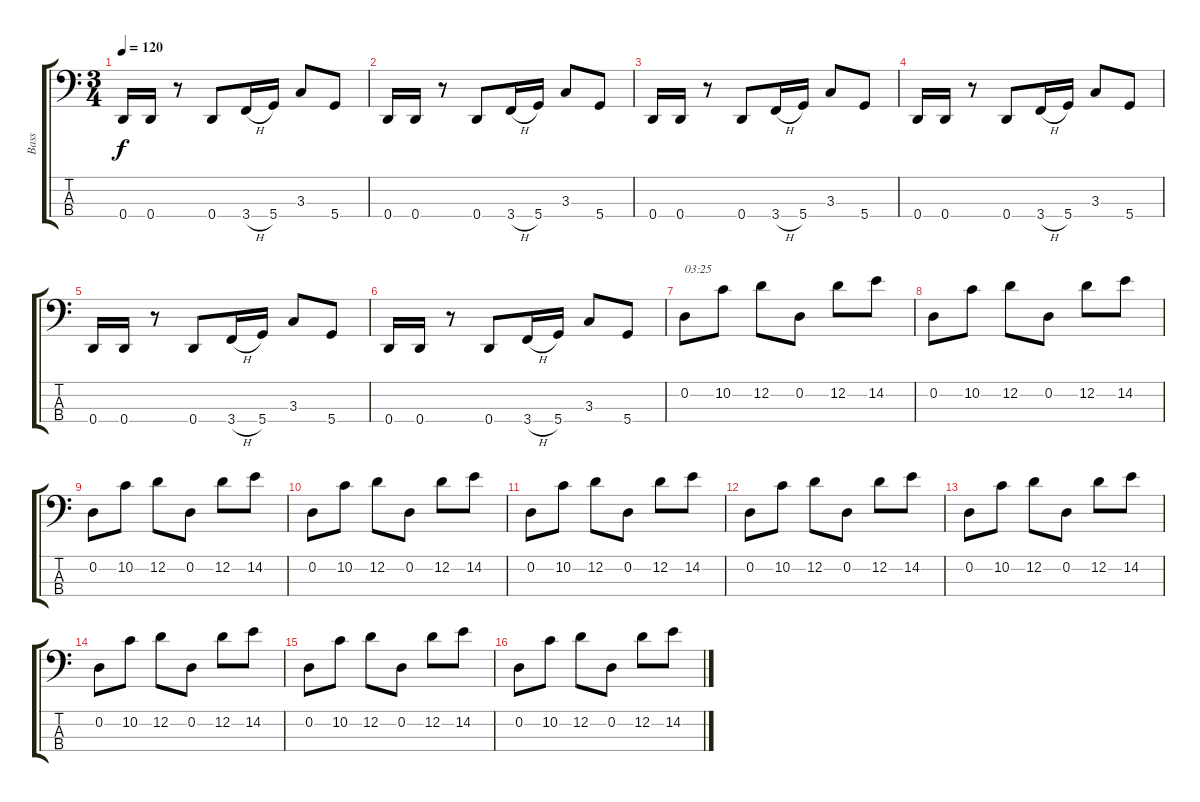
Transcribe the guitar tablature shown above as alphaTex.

\track ("Bass" "Bass") {instrument slapbass2}
\staff {score tabs}
\tuning (G2 D2 A1 D1) {hide}
\ts (3 4)
\tempo 120
\clef f4
\ks c
0.4.16{dy f volume 9} 0.4.16 r.8 0.4.8 3.4{h}.16 5.4.16 3.3.8 5.4.8 |
0.4.16{volume 9} 0.4.16 r.8 0.4.8 3.4{h}.16 5.4.16 3.3.8 5.4.8 |
0.4.16{volume 9} 0.4.16 r.8 0.4.8 3.4{h}.16 5.4.16 3.3.8 5.4.8 |
0.4.16{volume 9} 0.4.16 r.8 0.4.8 3.4{h}.16 5.4.16 3.3.8 5.4.8 |
0.4.16{volume 9} 0.4.16 r.8 0.4.8 3.4{h}.16 5.4.16 3.3.8 5.4.8 |
0.4.16{volume 9} 0.4.16 r.8 0.4.8 3.4{h}.16 5.4.16 3.3.8 5.4.8 |
0.2.8{txt "03:25" volume 13} 10.2.8 12.2.8 0.2.8 12.2.8 14.2.8 |
0.2.8{volume 13} 10.2.8 12.2.8 0.2.8 12.2.8 14.2.8 |
0.2.8{volume 13} 10.2.8 12.2.8 0.2.8 12.2.8 14.2.8 |
0.2.8{volume 13} 10.2.8 12.2.8 0.2.8 12.2.8 14.2.8 |
0.2.8{volume 13} 10.2.8 12.2.8 0.2.8 12.2.8 14.2.8 |
0.2.8{volume 13} 10.2.8 12.2.8 0.2.8 12.2.8 14.2.8 |
0.2.8{volume 13} 10.2.8 12.2.8 0.2.8 12.2.8 14.2.8 |
0.2.8{volume 13} 10.2.8 12.2.8 0.2.8 12.2.8 14.2.8 |
0.2.8{volume 13} 10.2.8 12.2.8 0.2.8 12.2.8 14.2.8 |
0.2.8{volume 13} 10.2.8 12.2.8 0.2.8 12.2.8 14.2.8
